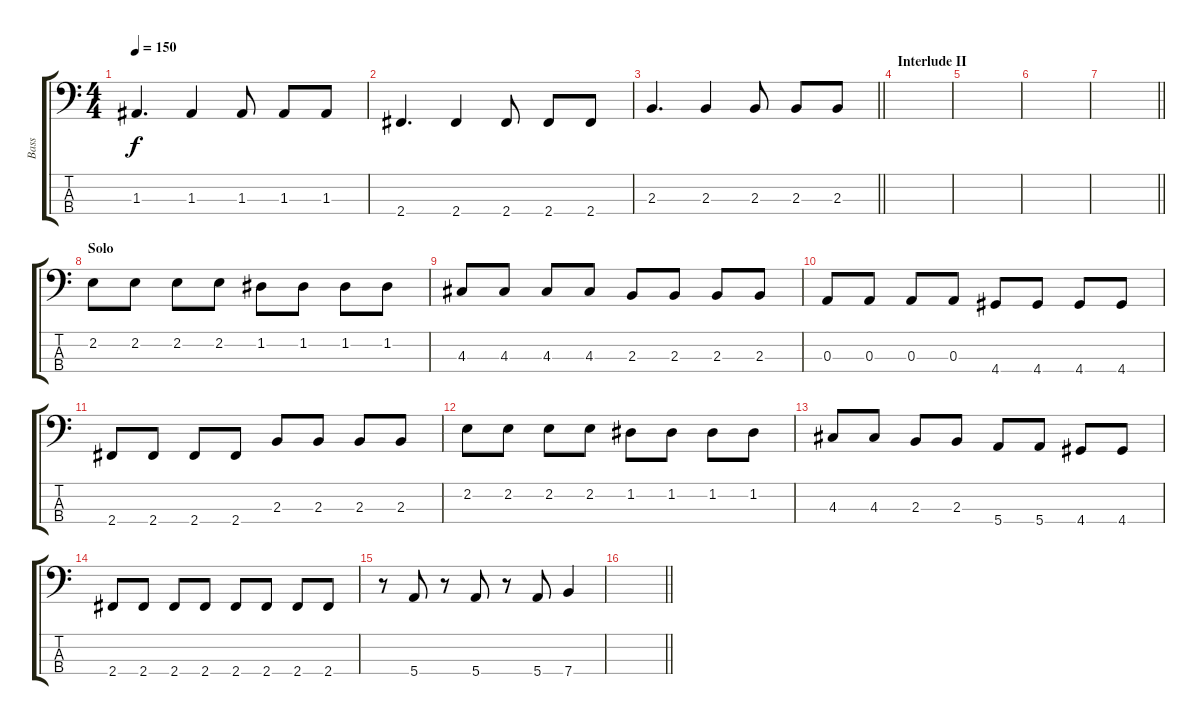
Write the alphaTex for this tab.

\track ("Bass" "Bass") {instrument electricbassfinger}
\staff {score tabs}
\tuning (G2 D2 A1 E1) {hide}
\ts (4 4)
\tempo 150
\clef f4
\ks c
1.3.4{d dy f} 1.3.4 1.3.8 1.3.8 1.3.8 |
2.4.4{d} 2.4.4 2.4.8 2.4.8 2.4.8 |
\barLineRight lightlight
2.3.4{d} 2.3.4 2.3.8 2.3.8 2.3.8 |
\section ("" "Interlude II")
|
|
|
\barLineRight lightlight
|
\section ("" "Solo")
2.2.8 2.2.8 2.2.8 2.2.8 1.2.8 1.2.8 1.2.8 1.2.8 |
4.3.8 4.3.8 4.3.8 4.3.8 2.3.8 2.3.8 2.3.8 2.3.8 |
0.3.8 0.3.8 0.3.8 0.3.8 4.4.8 4.4.8 4.4.8 4.4.8 |
2.4.8 2.4.8 2.4.8 2.4.8 2.3.8 2.3.8 2.3.8 2.3.8 |
2.2.8 2.2.8 2.2.8 2.2.8 1.2.8 1.2.8 1.2.8 1.2.8 |
4.3.8 4.3.8 2.3.8 2.3.8 5.4.8 5.4.8 4.4.8 4.4.8 |
2.4.8 2.4.8 2.4.8 2.4.8 2.4.8 2.4.8 2.4.8 2.4.8 |
r.8 5.4.8 r.8 5.4.8 r.8 5.4.8 7.4.4 |
\barLineRight lightlight
